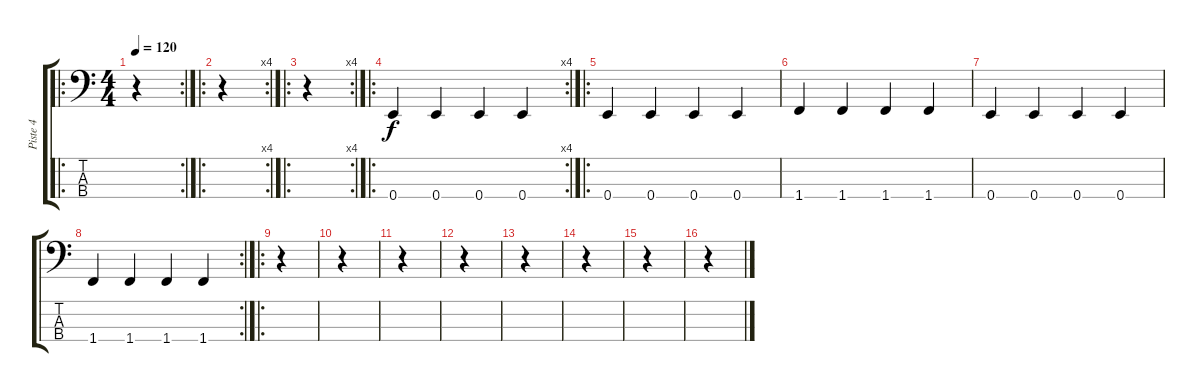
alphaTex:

\track ("Piste 4" "Piste 4") {instrument synthbass1}
\staff {score tabs}
\tuning (G2 D2 A1 E1) {hide}
\ro
\rc 2
\ts (4 4)
\tempo 120
\clef f4
\ks c
r.4{dy f instrument synthbass1} |
\ro
\rc 4
r.4 |
\ro
\rc 4
r.4 |
\ro
\rc 4
0.4.4 0.4.4 0.4.4 0.4.4 |
\ro
0.4.4 0.4.4 0.4.4 0.4.4 |
1.4.4 1.4.4 1.4.4 1.4.4 |
0.4.4 0.4.4 0.4.4 0.4.4 |
\rc 2
1.4.4 1.4.4 1.4.4 1.4.4 |
\ro
r.4 |
r.4 |
r.4 |
r.4 |
r.4 |
r.4 |
r.4 |
r.4
